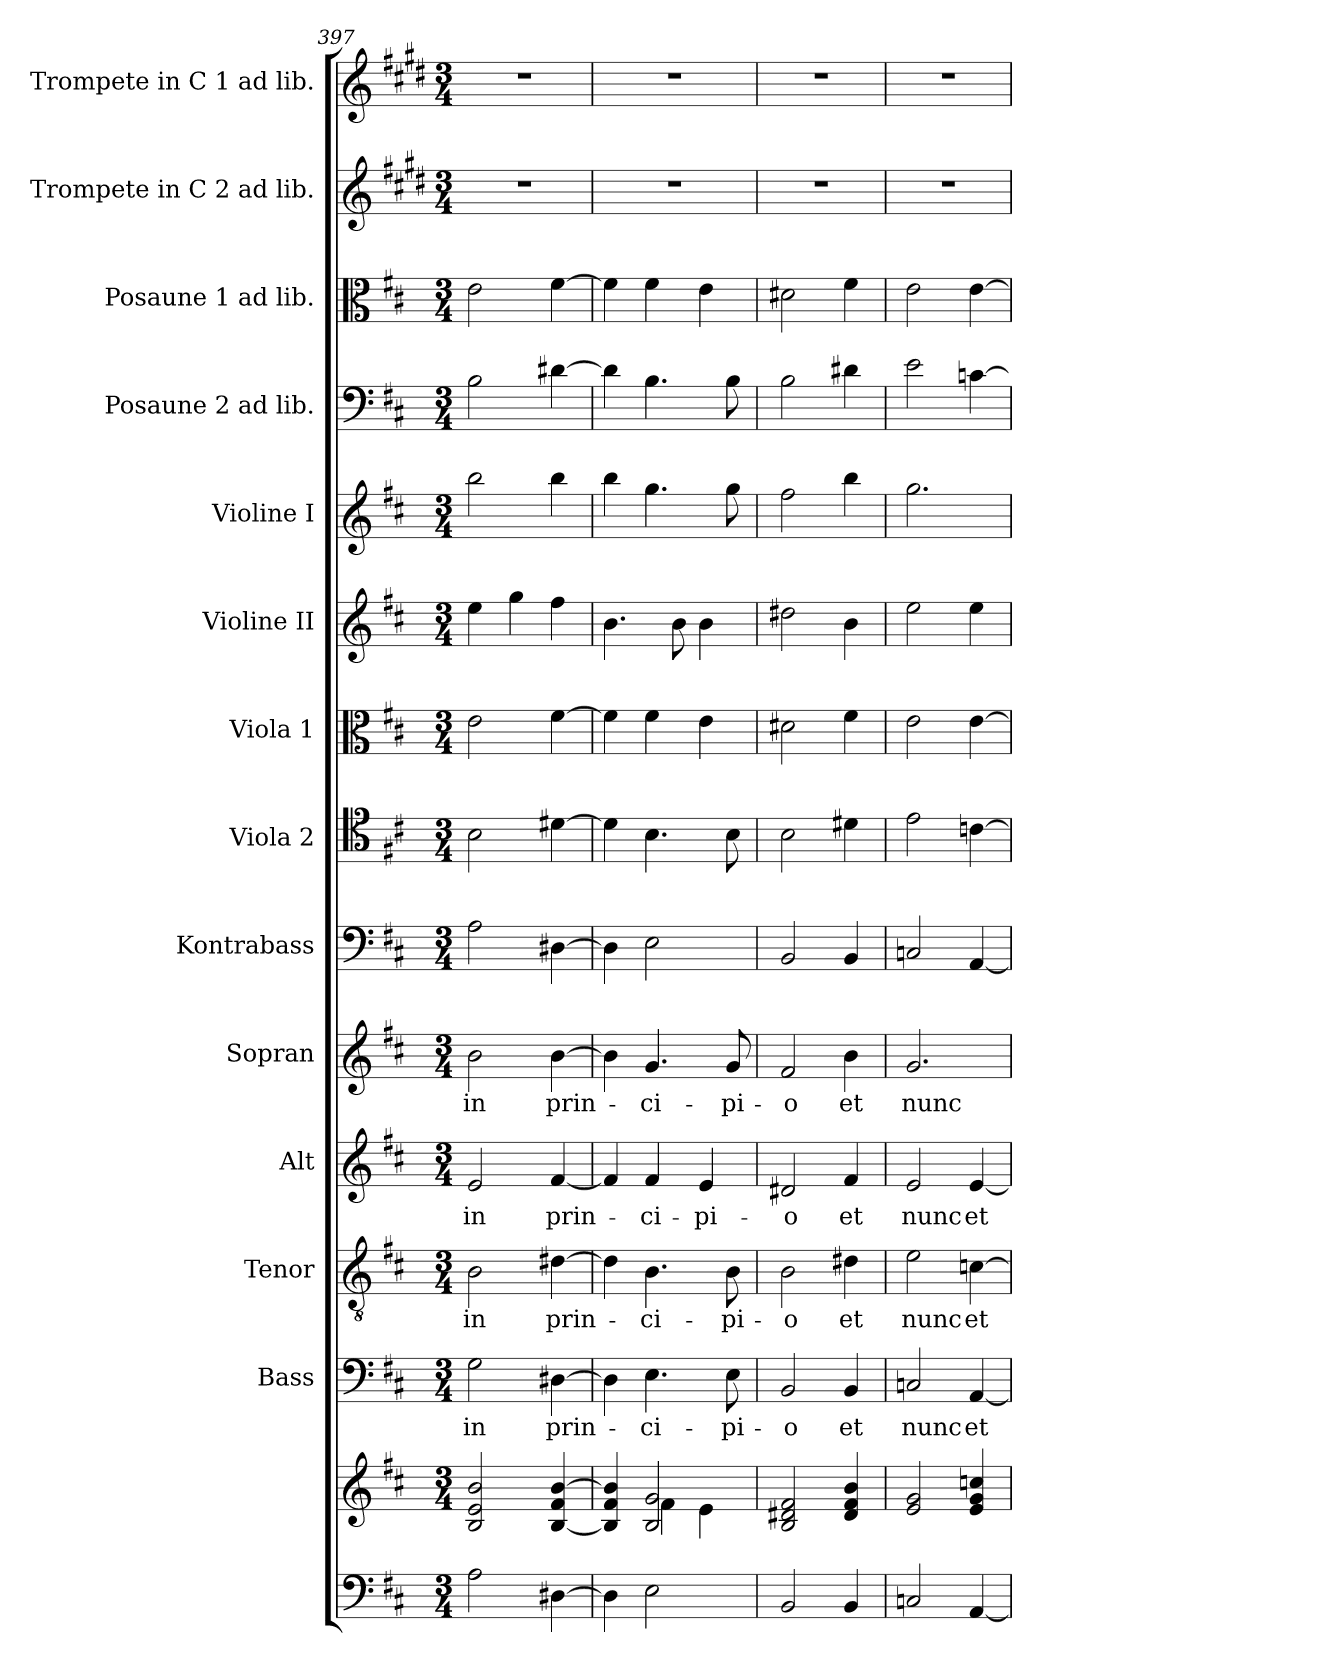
**kern	**kern	**kern	**text	**kern	**text	**kern	**text	**kern	**text	**kern	**kern	**kern	**kern	**kern	**kern	**kern	**kern	**kern
*part14	*part14	*part13	*part13	*part12	*part12	*part11	*part11	*part10	*part10	*part9	*part8	*part7	*part6	*part5	*part4	*part3	*part2	*part1
*staff15	*staff14	*staff13	*staff13	*staff12	*staff12	*staff11	*staff11	*staff10	*staff10	*staff9	*staff8	*staff7	*staff6	*staff5	*staff4	*staff3	*staff2	*staff1
*	*	*I"Bass	*	*I"Tenor	*	*I"Alt	*	*I"Sopran	*	*I"Kontrabass	*I"Viola 2	*I"Viola 1	*I"Violine II	*I"Violine I	*I"Posaune 2 ad lib.	*I"Posaune 1 ad lib.	*I"Trompete in C 2 ad lib.	*I"Trompete in C 1 ad lib.
*	*	*I'B.	*	*I'T.	*	*I'A.	*	*I'S.	*	*I'Kb.	*I'Vla. 2	*I'Vla. 1	*I'Vl. II	*I'Vl. I	*I'Pos. 2	*I'Pos. 1	*I'Trp. C 2	*I'Trp. C 1
*clefF4	*clefG2	*clefF4	*	*clefGv2	*	*clefG2	*	*clefG2	*	*clefF4	*clefC4	*clefC3	*clefG2	*clefG2	*clefF4	*clefC3	*clefG2	*clefG2
*	*	*	*	*	*	*	*	*	*	*ITrd7c12	*	*	*	*	*	*	*ITrd1c2	*ITrd1c2
*k[f#c#]	*k[f#c#]	*k[f#c#]	*	*k[f#c#]	*	*k[f#c#]	*	*k[f#c#]	*	*k[f#c#]	*k[f#c#]	*k[f#c#]	*k[f#c#]	*k[f#c#]	*k[f#c#]	*k[f#c#]	*k[f#c#]	*k[f#c#]
*D:	*D:	*D:	*	*D:	*	*D:	*	*D:	*	*D:	*D:	*D:	*D:	*D:	*D:	*D:	*D:	*D:
*M3/4	*M3/4	*M3/4	*	*M3/4	*	*M3/4	*	*M3/4	*	*M3/4	*M3/4	*M3/4	*M3/4	*M3/4	*M3/4	*M3/4	*M3/4	*M3/4
=397	=397	=397	=397	=397	=397	=397	=397	=397	=397	=397	=397	=397	=397	=397	=397	=397	=397	=397
!	!	!	!LO:LY:b	!	!LO:LY:b	!	!LO:LY:b	!	!LO:LY:b	!	!	!	!	!	!	!	!	!
2A\	2B/ 2e/ 2b/	2G\	in	2B\	in	2e/	in	2b\	in	2AA\	2B\	2e\	4ee\	2bb\	2B\	2e\	2.r	2.r
.	.	.	.	.	.	.	.	.	.	.	.	.	4gg\	.	.	.	.	.
!	!	!	!LO:LY:b	!	!LO:LY:b	!	!LO:LY:b	!	!LO:LY:b	!	!	!	!	!	!	!	!	!
[4D#X\	[4B/ 4f#/ [4b/	[4D#X\	prin-	[4d#X\	prin-	[4f#/	prin-	[4b\	prin-	[4DD#X\	[4d#X\	[4f#\	4ff#\	4bb\	[4d#X\	[4f#\	.	.
=398	=398	=398	=398	=398	=398	=398	=398	=398	=398	=398	=398	=398	=398	=398	=398	=398	=398	=398
*	*^	*	*	*	*	*	*	*	*	*	*	*	*	*	*	*	*	*
4D#\]	4B/] 4f#/ 4b/]	4ryy	4D#\]	.	4d#\]	.	4f#/]	.	4b\]	.	4DD#\]	4d#\]	4f#\]	4.b\	4bb\	4d#\]	4f#\]	2.r	2.r
!	!	!	!	!LO:LY:b	!	!LO:LY:b	!	!LO:LY:b	!	!LO:LY:b	!	!	!	!	!	!	!	!	!
2E\	2B/ 2g/	4f#\	4.E\	-ci-	4.B\	-ci-	4f#/	-ci-	4.g/	-ci-	2EE\	4.B\	4f#\	.	4.gg\	4.B\	4f#\	.	.
.	.	.	.	.	.	.	.	.	.	.	.	.	.	8b\	.	.	.	.	.
!	!	!	!	!	!	!	!	!LO:LY:b	!	!	!	!	!	!	!	!	!	!	!
.	.	4e\	.	.	.	.	4e/	-pi-	.	.	.	.	4e\	4b\	.	.	4e\	.	.
!	!	!	!	!LO:LY:b	!	!LO:LY:b	!	!	!	!LO:LY:b	!	!	!	!	!	!	!	!	!
.	.	.	8E\	-pi-	8B\	-pi-	.	.	8g/	-pi-	.	8B\	.	.	8gg\	8B\	.	.	.
*	*v	*v	*	*	*	*	*	*	*	*	*	*	*	*	*	*	*	*	*
!!LO:PB:g=z
=399	=399	=399	=399	=399	=399	=399	=399	=399	=399	=399	=399	=399	=399	=399	=399	=399	=399	=399
!	!	!	!LO:LY:b	!	!LO:LY:b	!	!LO:LY:b	!	!LO:LY:b	!	!	!	!	!	!	!	!	!
2BB/	2B/ 2d#X/ 2f#/	2BB/	-o	2B\	-o	2d#X/	-o	2f#/	-o	2BBB/	2B\	2d#X\	2dd#X\	2ff#\	2B\	2d#X\	2.r	2.r
!	!	!	!LO:LY:b	!	!LO:LY:b	!	!LO:LY:b	!	!LO:LY:b	!	!	!	!	!	!	!	!	!
4BB/	4d#/ 4f#/ 4b/	4BB/	et	4d#X\	et	4f#/	et	4b\	et	4BBB/	4d#X\	4f#\	4b\	4bb\	4d#X\	4f#\	.	.
=400	=400	=400	=400	=400	=400	=400	=400	=400	=400	=400	=400	=400	=400	=400	=400	=400	=400	=400
!	!	!	!LO:LY:b	!	!LO:LY:b	!	!LO:LY:b	!	!LO:LY:b	!	!	!	!	!	!	!	!	!
2Cn/	2e/ 2g/	2Cn/	nunc	2e\	nunc	2e/	nunc	2.g/	nunc	2CCn/	2e\	2e\	2ee\	2.gg\	2e\	2e\	2.r	2.r
!	!	!	!LO:LY:b	!	!LO:LY:b	!	!LO:LY:b	!	!	!	!	!	!	!	!	!	!	!
[4AA/	4e/ 4g/ 4ccn/	[4AA/	et	[4cn\	et	[4e/	et	.	.	[4AAA/	[4cn\	[4e\	4ee\	.	[4cn\	[4e\	.	.
=	=	=	=	=	=	=	=	=	=	=	=	=	=	=	=	=	=	=
*-	*-	*-	*-	*-	*-	*-	*-	*-	*-	*-	*-	*-	*-	*-	*-	*-	*-	*-
